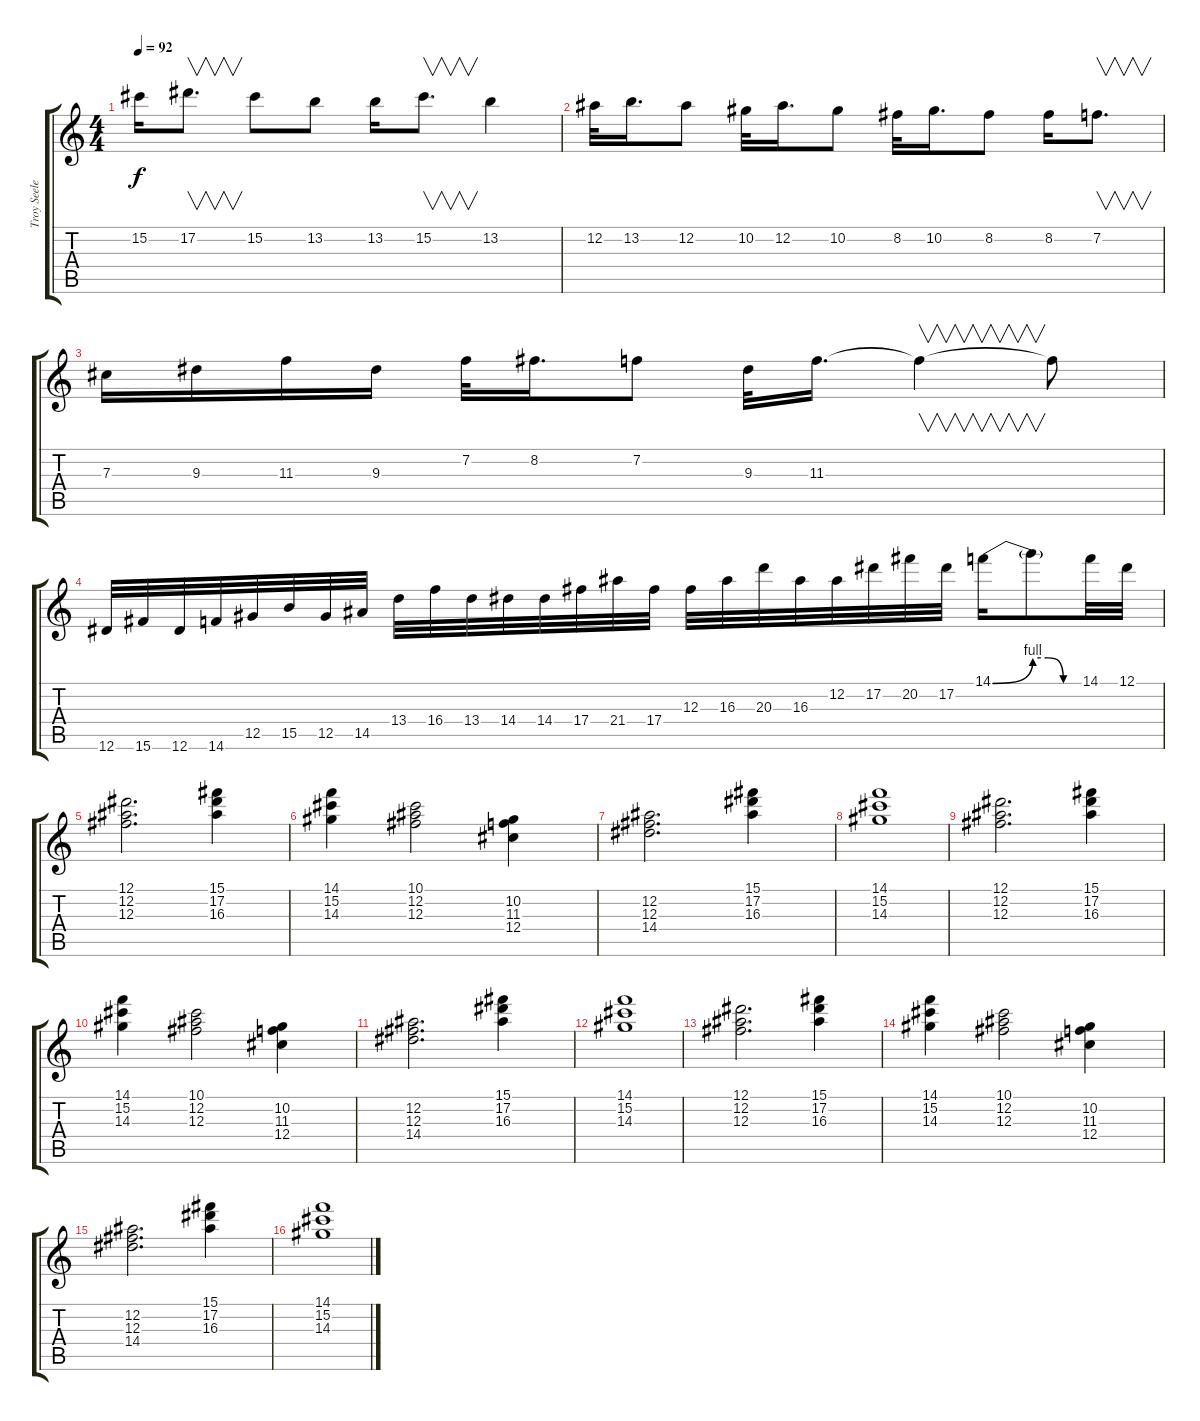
\track ("Troy Seele" "Troy Seele") {instrument distortionguitar}
\staff {score tabs}
\tuning (Eb4 Bb3 Gb3 Db3 Ab2 Eb2) {hide}
\ts (4 4)
\tempo 92
\clef g2
\ks c
15.2.16{dy f} 17.2.8{v d} 15.2.8 13.2.8 13.2.16 15.2.8{v d} 13.2.4 |
12.2.32 13.2.16{d} 12.2.8 10.2.32 12.2.16{d} 10.2.8 8.2.32 10.2.16{d} 8.2.8 8.2.16 7.2.8{v d} |
7.3.16 9.3.16 11.3.16 9.3.16 7.2.32 8.2.16{d} 7.2.8 9.3.32 11.3.16{d} 11.3{t}.4{v} 11.3{t}.8 |
12.6.32 15.6.32 12.6.32 14.6.32 12.5.32 15.5.32 12.5.32 14.5.32 13.4.32 16.4.32 13.4.32 14.4.32 14.4.32 17.4.32 21.4.32 17.4.32 12.3.32 16.3.32 20.3.32 16.3.32 12.2.32 17.2.32 20.2.32 17.2.32 14.1{be (bend 0 0 60 4)}.16 14.1{be (custom 0 4 20 4 40 0 60 0) t}.8 14.1.32 12.1.32 |
(12.1 12.2 12.3).2{d} (15.1 17.2 16.3).4 |
(14.1 15.2 14.3).4 (10.1 12.2 12.3).2 (10.2 11.3 12.4).4 |
(12.2 12.3 14.4).2{d} (15.1 17.2 16.3).4 |
(14.1 15.2 14.3).1 |
(12.1 12.2 12.3).2{d} (15.1 17.2 16.3).4 |
(14.1 15.2 14.3).4 (10.1 12.2 12.3).2 (10.2 11.3 12.4).4 |
(12.2 12.3 14.4).2{d} (15.1 17.2 16.3).4 |
(14.1 15.2 14.3).1 |
(12.1 12.2 12.3).2{d} (15.1 17.2 16.3).4 |
(14.1 15.2 14.3).4 (10.1 12.2 12.3).2 (10.2 11.3 12.4).4 |
(12.2 12.3 14.4).2{d} (15.1 17.2 16.3).4 |
(14.1 15.2 14.3).1
